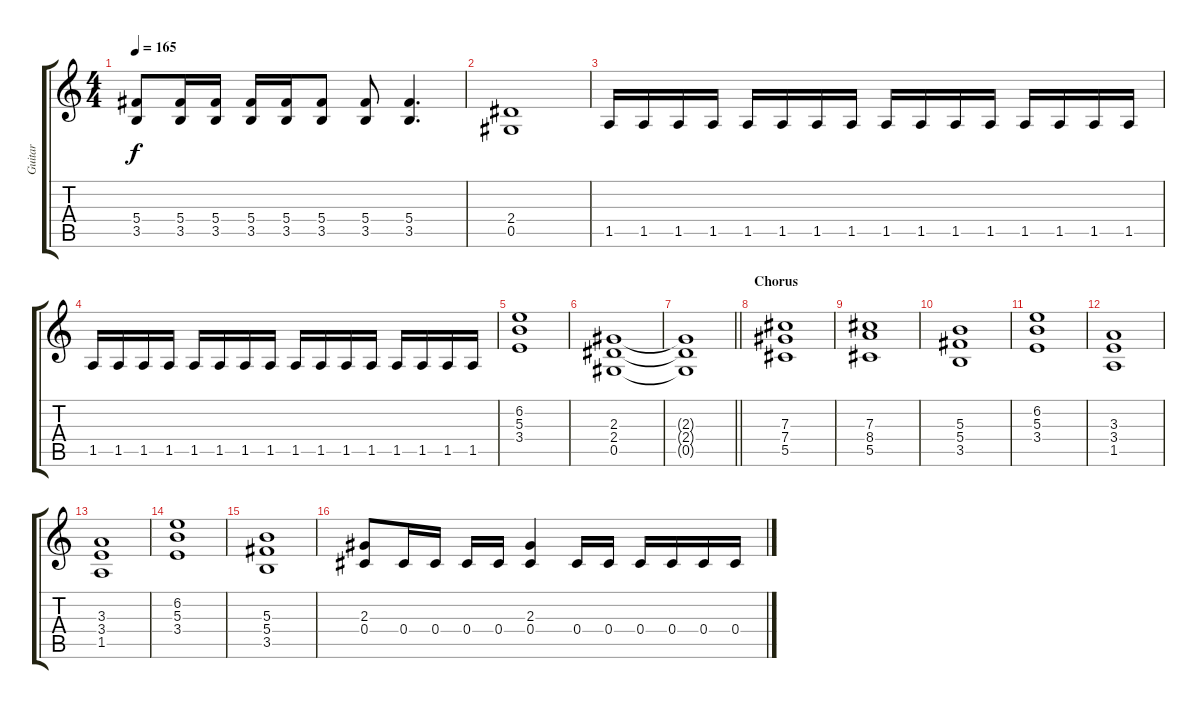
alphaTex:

\track ("Guitar" "Guitar") {instrument overdrivenguitar}
\staff {score tabs}
\tuning (Eb4 Bb3 Gb3 Db3 Ab2 Eb2) {hide}
\ts (4 4)
\tempo 165
\clef g2
\ks c
(5.4 3.5).8{dy f} (5.4 3.5).16 (5.4 3.5).16 (5.4 3.5).16 (5.4 3.5).16 (5.4 3.5).8 (5.4 3.5).8 (5.4 3.5).4{d} |
(2.4 0.5).1 |
1.5.16 1.5.16 1.5.16 1.5.16 1.5.16 1.5.16 1.5.16 1.5.16 1.5.16 1.5.16 1.5.16 1.5.16 1.5.16 1.5.16 1.5.16 1.5.16 |
1.5.16 1.5.16 1.5.16 1.5.16 1.5.16 1.5.16 1.5.16 1.5.16 1.5.16 1.5.16 1.5.16 1.5.16 1.5.16 1.5.16 1.5.16 1.5.16 |
(6.2 5.3 3.4).1 |
(2.3 2.4 0.5).1 |
\barLineRight lightlight
(2.3{t} 2.4{t} 0.5{t}).1 |
\section ("" "Chorus")
(7.3 7.4 5.5).1{volume 16 balance 8} |
(7.3 8.4 5.5).1 |
(5.3 5.4 3.5).1 |
(6.2 5.3 3.4).1 |
(3.3 3.4 1.5).1 |
(3.3 3.4 1.5).1 |
(6.2 5.3 3.4).1 |
(5.3 5.4 3.5).1 |
(2.3 0.4).8 0.4.16 0.4.16 0.4.16 0.4.16 (2.3 0.4).4 0.4.16 0.4.16 0.4.16 0.4.16 0.4.16 0.4.16
